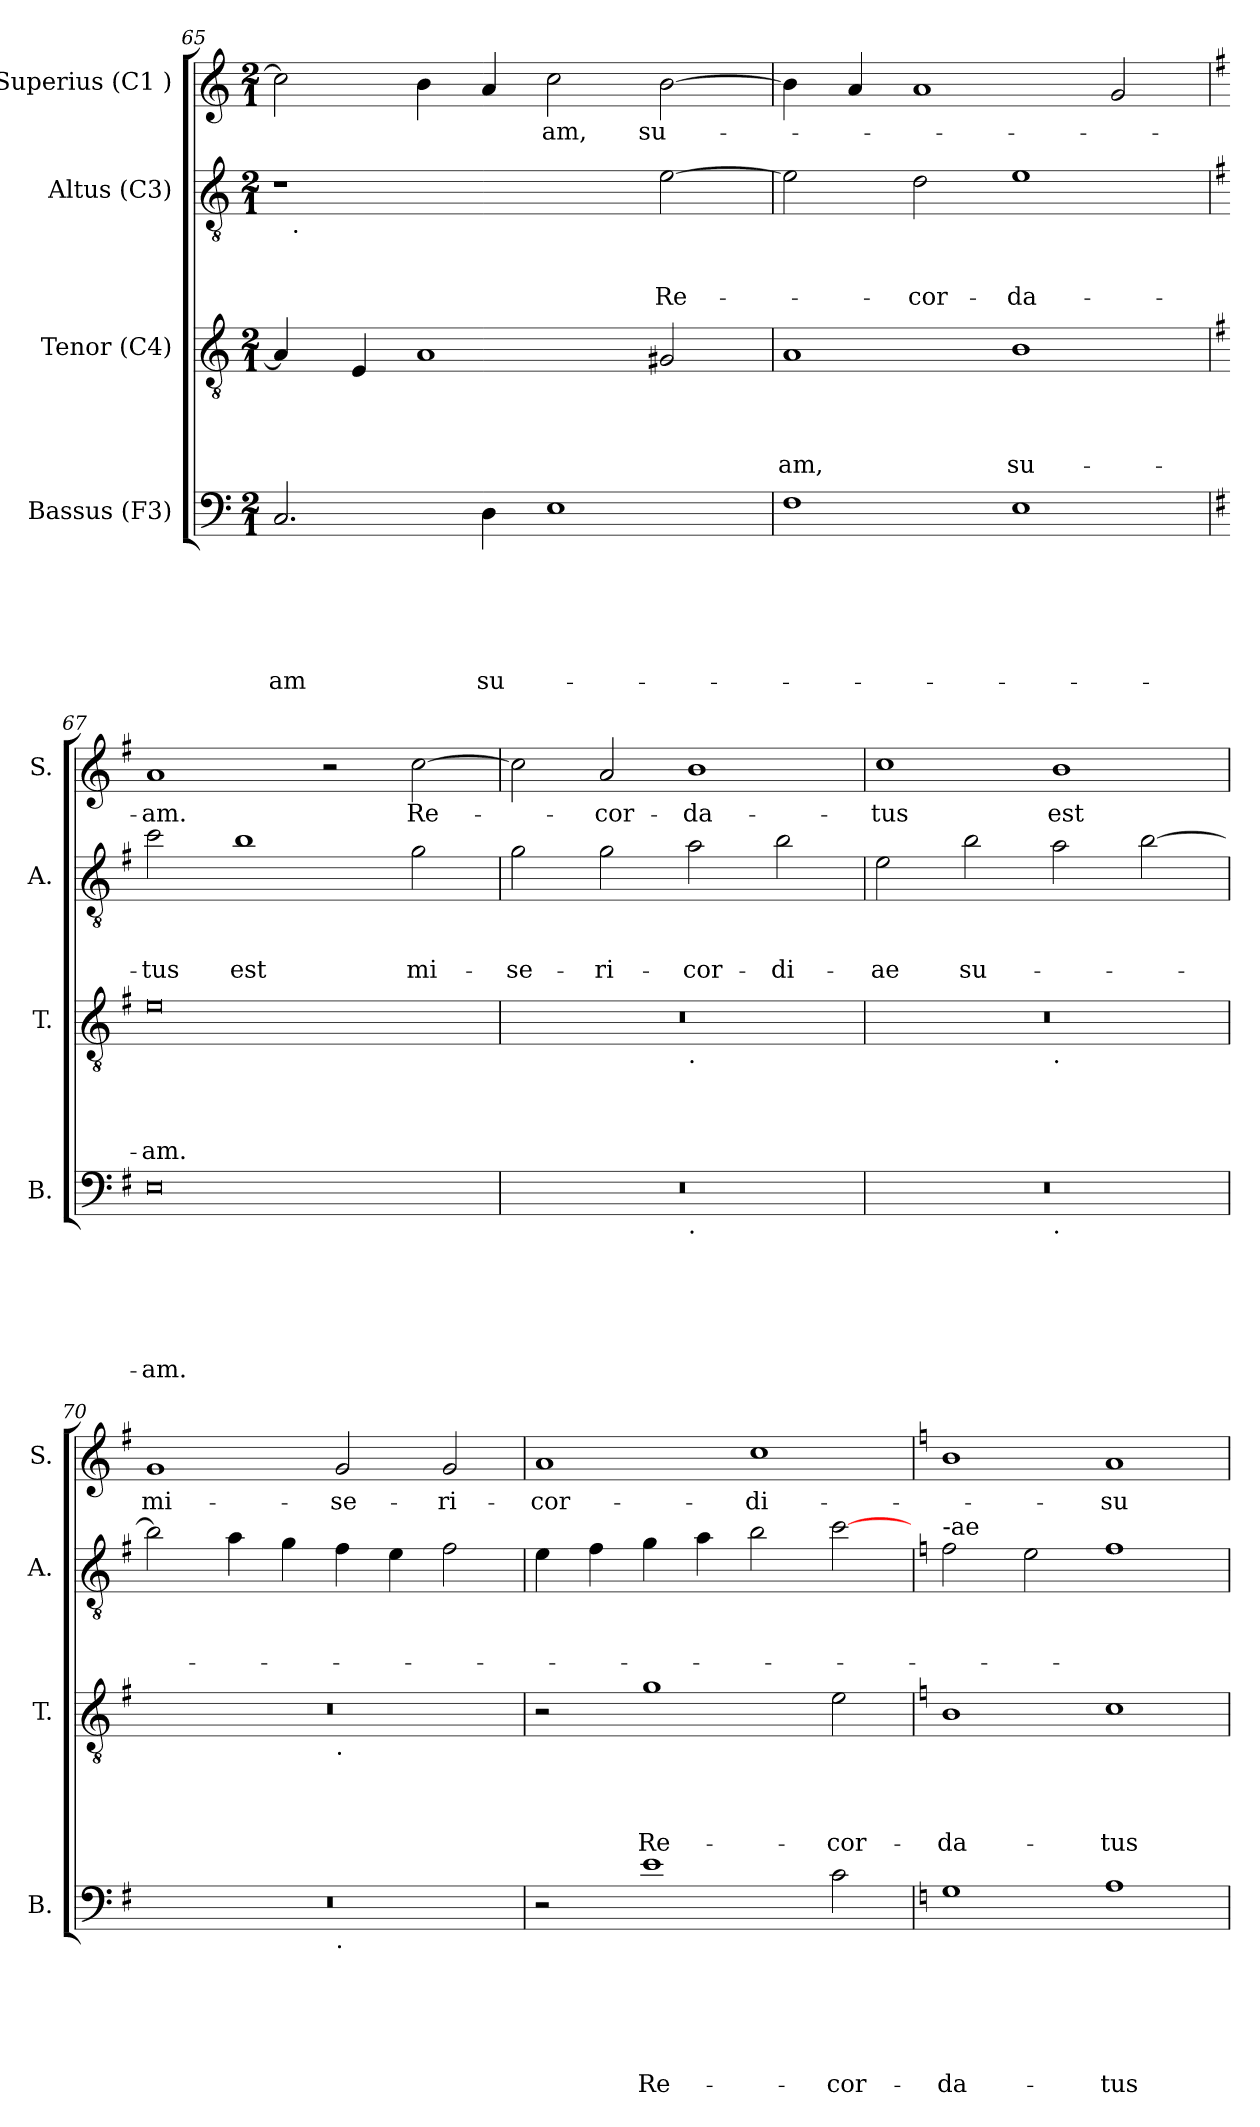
**kern	**text	**text	**text	**text	**text	**text	**kern	**text	**text	**text	**text	**kern	**text	**text	**text	**kern	**text
*part4	*part4	*part4	*part4	*part4	*part4	*part4	*part3	*part3	*part3	*part3	*part3	*part2	*part2	*part2	*part2	*part1	*part1
*staff4	*staff4	*staff4	*staff4	*staff4	*staff4	*staff4	*staff3	*staff3	*staff3	*staff3	*staff3	*staff2	*staff2	*staff2	*staff2	*staff1	*staff1
*I"Bassus (F3)	*	*	*	*	*	*	*I"Tenor (C4)	*	*	*	*	*I"Altus (C3)	*	*	*	*I"Superius (C1 )	*
*I'B.	*	*	*	*	*	*	*I'T.	*	*	*	*	*I'A.	*	*	*	*I'S.	*
*clefF4	*	*	*	*	*	*	*clefGv2	*	*	*	*	*clefGv2	*	*	*	*clefG2	*
*k[]	*	*	*	*	*	*	*k[]	*	*	*	*	*k[]	*	*	*	*k[]	*
*C:	*	*	*	*	*	*	*C:	*	*	*	*	*C:	*	*	*	*C:	*
*M2/1	*	*	*	*	*	*	*M2/1	*	*	*	*	*M2/1	*	*	*	*M2/1	*
=65	=65	=65	=65	=65	=65	=65	=65	=65	=65	=65	=65	=65	=65	=65	=65	=65	=65
!	!	!	!	!	!	!LO:LY:b	!	!	!	!	!	!	!	!	!	!	!
*	*	*	*	*	*	*	*	*	*	*	*	*^	*	*	*	*	*
2.C/	.	.	.	.	.	-am	4A/]	.	.	.	.	1r	32ryy	.	.	.	2cc\]	.
!	!	!	!	!	!	!	!	!	!	!	!	!	!LO:TX:b:t=.	!	!	!	!	!
.	.	.	.	.	.	.	.	.	.	.	.	.	1ryy	.	.	.	.	.
.	.	.	.	.	.	.	4E/	.	.	.	.	.	.	.	.	.	.	.
.	.	.	.	.	.	.	1A	.	.	.	.	.	.	.	.	.	4b\	.
!	!	!	!	!	!	!LO:LY:b	!	!	!	!	!	!	!	!	!	!	!	!
4D\	.	.	.	.	.	su-	.	.	.	.	.	.	.	.	.	.	4a/	.
!	!	!	!	!	!	!	!	!	!	!	!	!	!	!	!	!	!	!LO:LY:b
1E	.	.	.	.	.	.	.	.	.	.	.	2ryy	.	.	.	.	2cc\	-am,
.	.	.	.	.	.	.	.	.	.	.	.	.	2ryy	.	.	.	.	.
!	!	!	!	!	!	!	!	!	!	!	!	!	!	!	!	!LO:LY:b	!	!LO:LY:b
.	.	.	.	.	.	.	2G#/	.	.	.	.	[>2e\	.	.	.	Re-	[>2b\	su-
.	.	.	.	.	.	.	.	.	.	.	.	.	4...ryy	.	.	.	.	.
=66	=66	=66	=66	=66	=66	=66	=66	=66	=66	=66	=66	=66	=66	=66	=66	=66	=66	=66
!	!	!	!	!	!	!	!	!	!	!	!LO:LY:b	!	!	!	!	!	!	!
*	*	*	*	*	*	*	*	*	*	*	*	*v	*v	*	*	*	*	*
1F	.	.	.	.	.	.	1A	.	.	.	-am,	2e\]	.	.	.	4b\]	.
.	.	.	.	.	.	.	.	.	.	.	.	.	.	.	.	4a/	.
!	!	!	!	!	!	!	!	!	!	!	!	!	!	!	!LO:LY:b	!	!
.	.	.	.	.	.	.	.	.	.	.	.	2d\	.	.	-cor-	1a	.
!	!	!	!	!	!	!	!	!	!	!	!LO:LY:b	!	!	!	!LO:LY:b	!	!
1E	.	.	.	.	.	.	1B	.	.	.	su-	1e	.	.	-da-	.	.
.	.	.	.	.	.	.	.	.	.	.	.	.	.	.	.	2g/	.
!!LO:PB:g=z
=67	=67	=67	=67	=67	=67	=67	=67	=67	=67	=67	=67	=67	=67	=67	=67	=67	=67
*k[f#]	*	*	*	*	*	*	*k[f#]	*	*	*	*	*k[f#]	*	*	*	*k[f#]	*
*G:	*	*	*	*	*	*	*G:	*	*	*	*	*G:	*	*	*	*G:	*
!	!	!	!	!	!	!LO:LY:b	!	!	!	!	!LO:LY:b	!	!	!	!LO:LY:b	!	!LO:LY:b
0E	.	.	.	.	.	-am.	0e	.	.	.	-am.	2cc\	.	.	-tus	1a	-am.
!	!	!	!	!	!	!	!	!	!	!	!	!	!	!	!LO:LY:b	!	!
.	.	.	.	.	.	.	.	.	.	.	.	1b	.	.	est	.	.
.	.	.	.	.	.	.	.	.	.	.	.	.	.	.	.	2r	.
!	!	!	!	!	!	!	!	!	!	!	!	!	!	!	!LO:LY:b	!	!LO:LY:b
.	.	.	.	.	.	.	.	.	.	.	.	2g\	.	.	mi-	[>2cc\	Re-
=68	=68	=68	=68	=68	=68	=68	=68	=68	=68	=68	=68	=68	=68	=68	=68	=68	=68
!	!	!	!	!	!	!	!	!	!	!	!	!	!	!	!LO:LY:b	!	!
*^	*	*	*	*	*	*	*^	*	*	*	*	*	*	*	*	*	*
0r	1ryy	.	.	.	.	.	.	0r	1ryy	.	.	.	.	2g\	.	.	-se-	2cc\]	.
!	!	!	!	!	!	!	!	!	!	!	!	!	!	!	!	!	!LO:LY:b	!	!LO:LY:b
.	.	.	.	.	.	.	.	.	.	.	.	.	.	2g\	.	.	-ri-	2a/	-cor-
!	!	!	!	!	!	!	!	!	!LO:TX:b:t=.	!	!	!	!	!	!	!	!	!	!
!	!LO:TX:b:t=.	!	!	!	!	!	!	!	!	!	!	!	!	!	!	!	!	!	!
!	!	!	!	!	!	!	!	!	!	!	!	!	!	!	!	!	!LO:LY:b	!	!LO:LY:b
.	1ryy	.	.	.	.	.	.	.	1ryy	.	.	.	.	2a\	.	.	-cor-	1b	-da-
!	!	!	!	!	!	!	!	!	!	!	!	!	!	!	!	!	!LO:LY:b	!	!
.	.	.	.	.	.	.	.	.	.	.	.	.	.	2b\	.	.	-di-	.	.
=69	=69	=69	=69	=69	=69	=69	=69	=69	=69	=69	=69	=69	=69	=69	=69	=69	=69	=69	=69
!	!	!	!	!	!	!	!	!	!	!	!	!	!	!	!	!	!LO:LY:b	!	!LO:LY:b
0r	1ryy	.	.	.	.	.	.	0r	1ryy	.	.	.	.	2e\	.	.	-ae	1cc	-tus
!	!	!	!	!	!	!	!	!	!	!	!	!	!	!	!	!	!LO:LY:b	!	!
.	.	.	.	.	.	.	.	.	.	.	.	.	.	2b\	.	.	su-	.	.
!	!	!	!	!	!	!	!	!	!LO:TX:b:t=.	!	!	!	!	!	!	!	!	!	!
!	!LO:TX:b:t=.	!	!	!	!	!	!	!	!	!	!	!	!	!	!	!	!	!	!
!	!	!	!	!	!	!	!	!	!	!	!	!	!	!	!	!	!	!	!LO:LY:b
.	1ryy	.	.	.	.	.	.	.	1ryy	.	.	.	.	2a\	.	.	.	1b	est
.	.	.	.	.	.	.	.	.	.	.	.	.	.	[>2b\	.	.	.	.	.
=70	=70	=70	=70	=70	=70	=70	=70	=70	=70	=70	=70	=70	=70	=70	=70	=70	=70	=70	=70
!	!	!	!	!	!	!	!	!	!	!	!	!	!	!	!	!	!	!	!LO:LY:b
0r	1ryy	.	.	.	.	.	.	0r	1ryy	.	.	.	.	2b\]	.	.	.	1g	mi-
.	.	.	.	.	.	.	.	.	.	.	.	.	.	4a\	.	.	.	.	.
.	.	.	.	.	.	.	.	.	.	.	.	.	.	4g\	.	.	.	.	.
!	!	!	!	!	!	!	!	!	!LO:TX:b:t=.	!	!	!	!	!	!	!	!	!	!
!	!LO:TX:b:t=.	!	!	!	!	!	!	!	!	!	!	!	!	!	!	!	!	!	!
!	!	!	!	!	!	!	!	!	!	!	!	!	!	!	!	!	!	!	!LO:LY:b
.	1ryy	.	.	.	.	.	.	.	1ryy	.	.	.	.	4f#\	.	.	.	2g/	-se-
.	.	.	.	.	.	.	.	.	.	.	.	.	.	4e\	.	.	.	.	.
!	!	!	!	!	!	!	!	!	!	!	!	!	!	!	!	!	!	!	!LO:LY:b
.	.	.	.	.	.	.	.	.	.	.	.	.	.	2f#\	.	.	.	2g/	-ri-
=71	=71	=71	=71	=71	=71	=71	=71	=71	=71	=71	=71	=71	=71	=71	=71	=71	=71	=71	=71
!	!	!	!	!	!	!	!	!	!	!	!	!	!	!	!	!	!	!	!LO:LY:b
*v	*v	*	*	*	*	*	*	*	*	*	*	*	*	*	*	*	*	*	*
*	*	*	*	*	*	*	*v	*v	*	*	*	*	*	*	*	*	*	*
2r	.	.	.	.	.	.	2r	.	.	.	.	4e\	.	.	.	1a	-cor-
.	.	.	.	.	.	.	.	.	.	.	.	4f#\	.	.	.	.	.
!	!	!	!	!	!	!LO:LY:b	!	!	!	!	!LO:LY:b	!	!	!	!	!	!
1e	.	.	.	.	.	Re-	1g	.	.	.	Re-	4g\	.	.	.	.	.
.	.	.	.	.	.	.	.	.	.	.	.	4a\	.	.	.	.	.
!	!	!	!	!	!	!	!	!	!	!	!	!	!	!	!	!	!LO:LY:b
.	.	.	.	.	.	.	.	.	.	.	.	2b\	.	.	.	1cc	-di-
!	!	!	!	!	!	!LO:LY:b	!	!	!	!	!LO:LY:b	!	!	!	!	!	!
2c\	.	.	.	.	.	-cor-	2e\	.	.	.	-cor-	[<2cc\	.	.	.	.	.
!!LO:LB:g=z
=72	=72	=72	=72	=72	=72	=72	=72	=72	=72	=72	=72	=72	=72	=72	=72	=72	=72
*k[]	*	*	*	*	*	*	*k[]	*	*	*	*	*k[]	*	*	*	*k[]	*
*C:	*	*	*	*	*	*	*C:	*	*	*	*	*C:	*	*	*	*C:	*
!	!	!	!	!	!	!	!	!	!	!	!	!LO:TX:a:t=-ae	!	!	!	!	!
!	!	!	!	!	!	!LO:LY:b	!	!	!	!	!LO:LY:b	!	!	!	!	!	!
1G	.	.	.	.	.	-da-	1B	.	.	.	-da-	2f\	.	.	.	1b	.
.	.	.	.	.	.	.	.	.	.	.	.	2e\	.	.	.	.	.
!	!	!	!	!	!	!LO:LY:b	!	!	!	!	!LO:LY:b	!	!	!	!	!	!LO:LY:b
1A	.	.	.	.	.	-tus	1c	.	.	.	-tus	1f	.	.	.	1a	-su-
=	=	=	=	=	=	=	=	=	=	=	=	=	=	=	=	=	=
*-	*-	*-	*-	*-	*-	*-	*-	*-	*-	*-	*-	*-	*-	*-	*-	*-	*-
